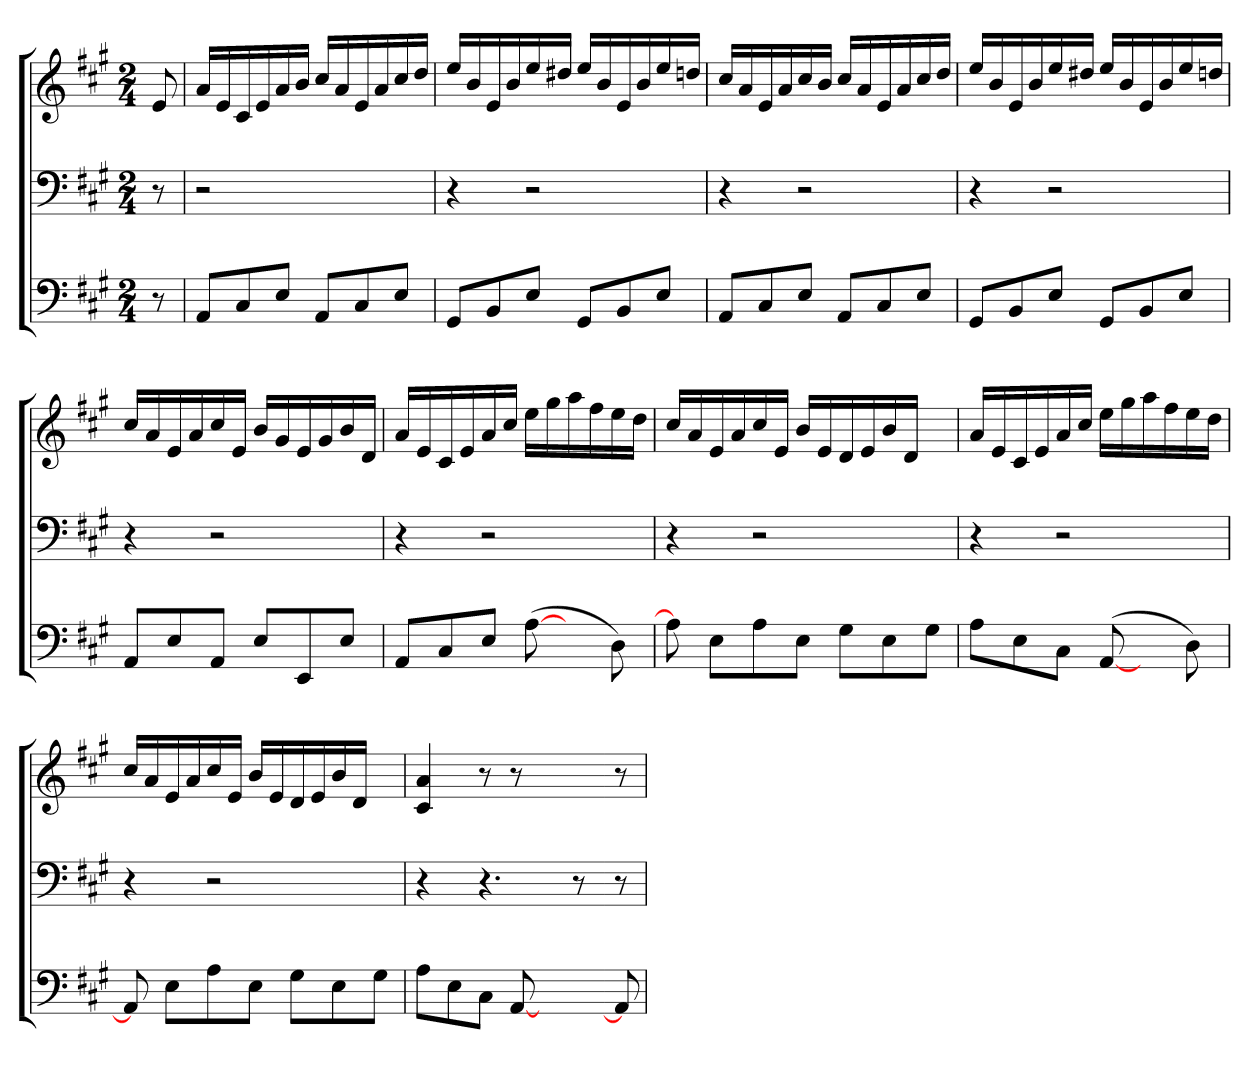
**kern	**kern	**kern
*part3	*part2	*part1
*staff3	*staff2	*staff1
*clefF4	*clefF4	*clefG2
*k[f#c#g#]	*k[f#c#g#]	*k[f#c#g#]
*A:	*A:	*A:
*M2/4	*M2/4	*M2/4
=	=	=
8r	8r	8e
=	=	=
8AAL	2r	16aLL
.	.	16e
8C#	.	16c#
.	.	16e
8EJ	.	16a
.	.	16bJJ
8AAL	.	16cc#LL
.	.	16a
8C#	4ryy	16e
.	.	16a
8EJ	.	16cc#
.	.	16ddJJ
=	=	=
8GG#L	4r	16eeLL
.	.	16b
8BB	.	16e
.	.	16b
8EJ	2r	16ee
.	.	16dd#XJJ
8GG#L	.	16eeLL
.	.	16b
8BB	.	16e
.	.	16b
8EJ	.	16ee
.	.	16ddnJJ
=	=	=
8AAL	4r	16cc#LL
.	.	16a
8C#	.	16e
.	.	16a
8EJ	2r	16cc#
.	.	16bJJ
8AAL	.	16cc#LL
.	.	16a
8C#	.	16e
.	.	16a
8EJ	.	16cc#
.	.	16ddJJ
=	=	=
8GG#L	4r	16eeLL
.	.	16b
8BB	.	16e
.	.	16b
8EJ	2r	16ee
.	.	16dd#XJJ
8GG#L	.	16eeLL
.	.	16b
8BB	.	16e
.	.	16b
8EJ	.	16ee
.	.	16ddnJJ
=	=	=
8AAL	4r	16cc#LL
.	.	16a
8E	.	16e
.	.	16a
8AAJ	2r	16cc#
.	.	16eJJ
8EL	.	16bLL
.	.	16g#
8EE	.	16e
.	.	16g#
8EJ	.	16b
.	.	16dJJ
=	=	=
8AAL	4r	16aLL
.	.	16e
8C#	.	16c#
.	.	16e
8EJ	2r	16a
.	.	16cc#JJ
([8A	.	16eeLL
.	.	16gg#
8ryy	.	16aa
.	.	16ff#
8D)	.	16ee
.	.	16ddJJ
=	=	=
8A]	4r	16cc#LL
.	.	16a
8EL	.	16e
.	.	16a
8A	2r	16cc#
.	.	16eJJ
8EJ	.	16bLL
.	.	16e
8G#L	.	16d
.	.	16e
8E	.	16b
.	.	16dJJ
8G#J	8ryy	8ryy
=	=	=
8AL	4r	16aLL
.	.	16e
8E	.	16c#
.	.	16e
8C#J	2r	16a
.	.	16cc#JJ
([8AA	.	16eeLL
.	.	16gg#
8ryy	.	16aa
.	.	16ff#
8D)	.	16ee
.	.	16ddJJ
=	=	=
8AA]	4r	16cc#LL
.	.	16a
8EL	.	16e
.	.	16a
8A	2r	16cc#
.	.	16eJJ
8EJ	.	16bLL
.	.	16e
8G#L	.	16d
.	.	16e
8E	.	16b
.	.	16dJJ
8G#J	8ryy	8ryy
=	=	=
8AL	4r	4c# 4a
8E	.	.
8C#J	4.r	8r
[8AA	.	8r
4ryy	.	4ryy
.	8r	.
=1-	=1-	=1-
8AA]	8r	8r
=	=	=
*-	*-	*-
